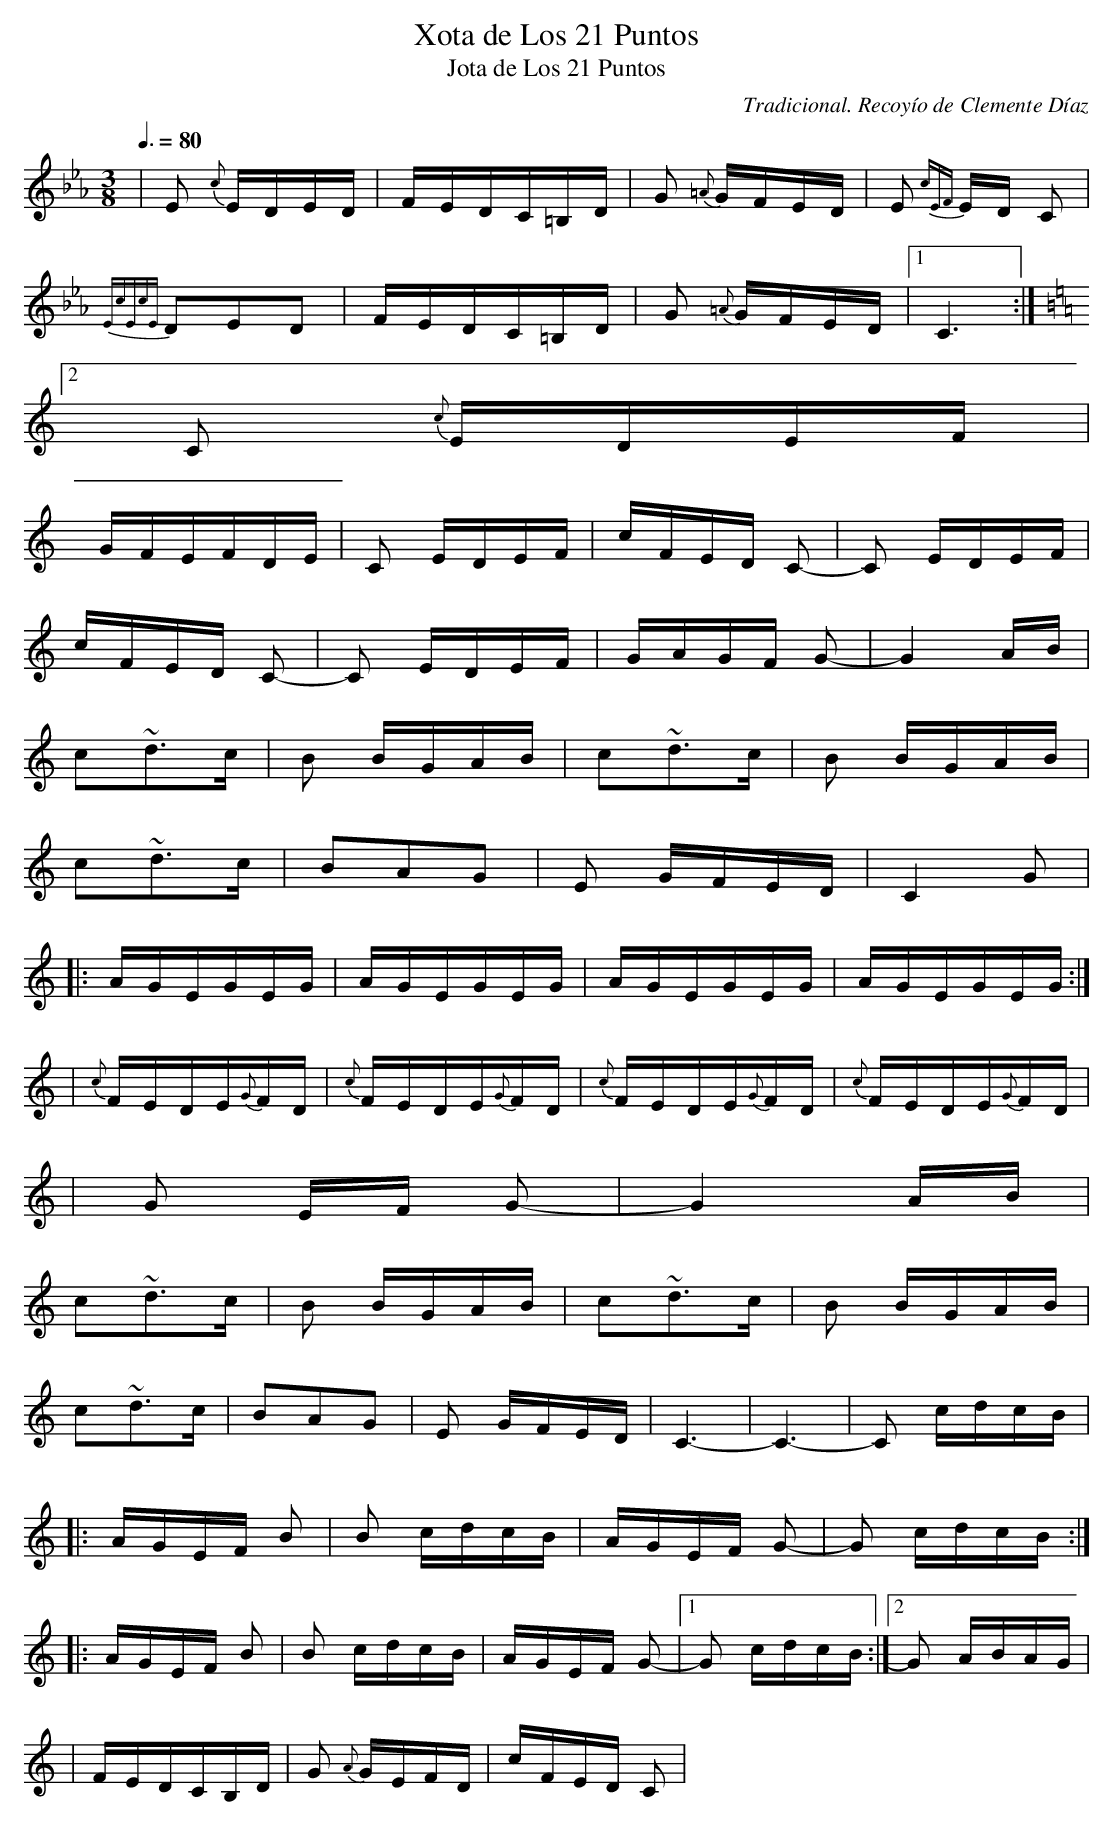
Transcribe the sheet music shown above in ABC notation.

X:1
T:Xota de Los 21 Puntos
T:Jota de Los 21 Puntos
C:Tradicional. Recoyío de Clemente Díaz
M:3/8
L:1/8
Q:3/8=80
K:Cm
|E {c}E/D/E/D/|F/E/D/C/=B,/D/|G {=A}G/F/E/D/|E {cEF}E/D/ C|
{EcEcE}DED|F/E/D/C/=B,/D/|G {=A}G/F/E/D/|[1 C3 :|
[K:C]
[2 C {c}E/D/E/F/|
G/F/E/F/D/E/|C E/D/E/F/|c/F/E/D/ C-|C E/D/E/F/|
c/F/E/D/ C-|C E/D/E/F/|G/A/G/F/ G-|G2 A/B/|
c~d>c|B B/G/A/B/|c~d>c|B B/G/A/B/|
c~d>c|BAG|E G/F/E/D/|C2 G|
|: A/G/E/G/E/G/|A/G/E/G/E/G/|A/G/E/G/E/G/|A/G/E/G/E/G/ :|
|{c}F/E/D/E/{G}F/D/|{c}F/E/D/E/{G}F/D/|{c}F/E/D/E/{G}F/D/|{c}F/E/D/E/{G}F/D/|
|G E/F/ G-|G2 A/B/|
c~d>c|B B/G/A/B/|c~d>c|B B/G/A/B/|
c~d>c|BAG|E G/F/E/D/|C3-|C3-|C c/d/c/B/|
|: A/G/E/F/ B|B c/d/c/B/|A/G/E/F/ G-|G c/d/c/B/ :|
|: A/G/E/F/ B|B c/d/c/B/|A/G/E/F/ G-|[1 G c/d/c/B/ :|[2 G A/B/A/G/|
|F/E/D/C/B,/D/|G {A}G/E/F/D/|c/F/E/D/ C|
